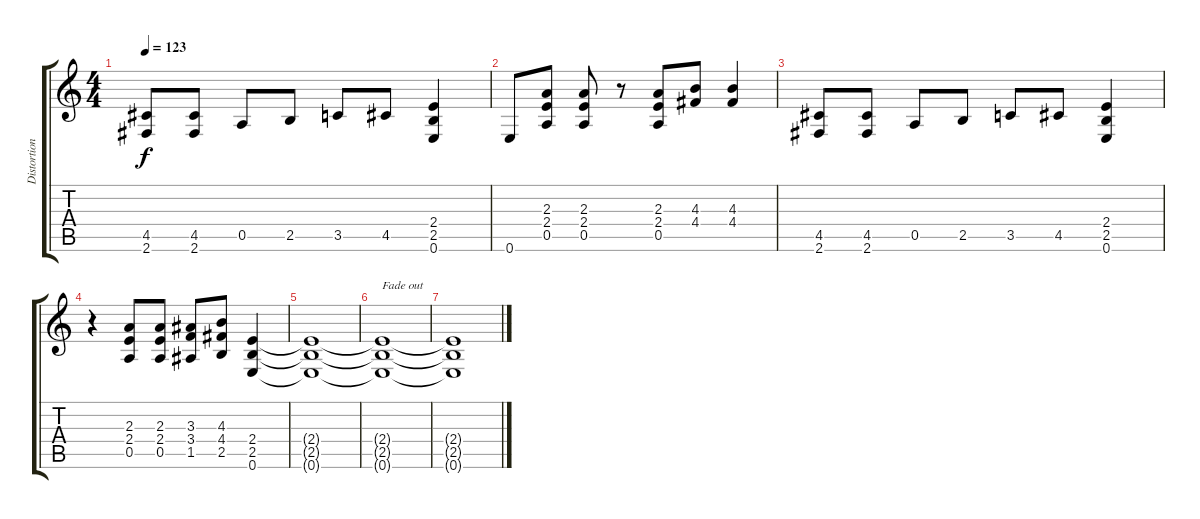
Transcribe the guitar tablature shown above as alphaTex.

\track ("Distortion guitar 1" "Distortion") {instrument distortionguitar}
\staff {score tabs}
\tuning (E4 B3 G3 D3 A2 E2) {hide}
\ts (4 4)
\tempo 123
\clef g2
\ks c
(4.5 2.6).8{dy f} (4.5 2.6).8 0.5.8 2.5.8 3.5.8 4.5.8 (2.4 2.5 0.6).4 |
0.6.8 (2.3 2.4 0.5).8 (2.3 2.4 0.5).8 r.8 (2.3 2.4 0.5).8 (4.3 4.4).8 (4.3 4.4).4 |
(4.5 2.6).8 (4.5 2.6).8 0.5.8 2.5.8 3.5.8 4.5.8 (2.4 2.5 0.6).4 |
r.4 (2.3 2.4 0.5).8 (2.3 2.4 0.5).8 (3.3 3.4 1.5).8 (4.3 4.4 2.5).8 (2.4 2.5 0.6).4{volume 4} |
(2.4{t} 2.5{t} 0.6{t}).1 |
(2.4{t} 2.5{t} 0.6{t}).1{txt "Fade out"} |
(2.4{t} 2.5{t} 0.6{t}).1
